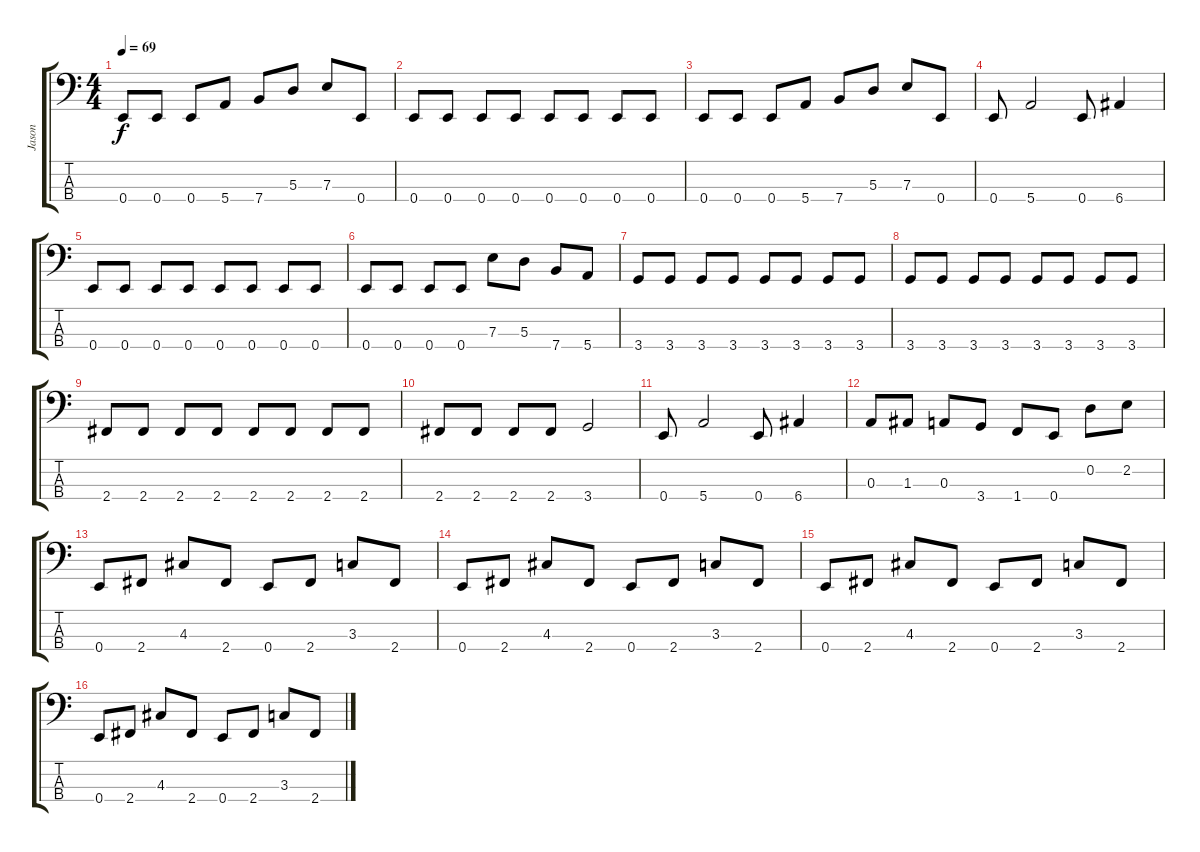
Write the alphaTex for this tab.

\track ("Jason" "Jason") {instrument electricbasspick}
\staff {score tabs}
\tuning (G2 D2 A1 E1) {hide}
\ts (4 4)
\tempo 69
\clef f4
\ks c
0.4.8{dy f} 0.4.8 0.4.8 5.4.8 7.4.8 5.3.8 7.3.8 0.4.8 |
0.4.8 0.4.8 0.4.8 0.4.8 0.4.8 0.4.8 0.4.8 0.4.8 |
0.4.8 0.4.8 0.4.8 5.4.8 7.4.8 5.3.8 7.3.8 0.4.8 |
0.4.8 5.4.2 0.4.8 6.4.4 |
0.4.8 0.4.8 0.4.8 0.4.8 0.4.8 0.4.8 0.4.8 0.4.8 |
0.4.8 0.4.8 0.4.8 0.4.8 7.3.8 5.3.8 7.4.8 5.4.8 |
3.4.8 3.4.8 3.4.8 3.4.8 3.4.8 3.4.8 3.4.8 3.4.8 |
3.4.8 3.4.8 3.4.8 3.4.8 3.4.8 3.4.8 3.4.8 3.4.8 |
2.4.8 2.4.8 2.4.8 2.4.8 2.4.8 2.4.8 2.4.8 2.4.8 |
2.4.8 2.4.8 2.4.8 2.4.8 3.4.2 |
0.4.8 5.4.2 0.4.8 6.4.4 |
0.3.8 1.3.8 0.3.8 3.4.8 1.4.8 0.4.8 0.2.8 2.2.8 |
0.4.8 2.4.8 4.3.8 2.4.8 0.4.8 2.4.8 3.3.8 2.4.8 |
0.4.8 2.4.8 4.3.8 2.4.8 0.4.8 2.4.8 3.3.8 2.4.8 |
0.4.8 2.4.8 4.3.8 2.4.8 0.4.8 2.4.8 3.3.8 2.4.8 |
0.4.8 2.4.8 4.3.8 2.4.8 0.4.8 2.4.8 3.3.8 2.4.8
